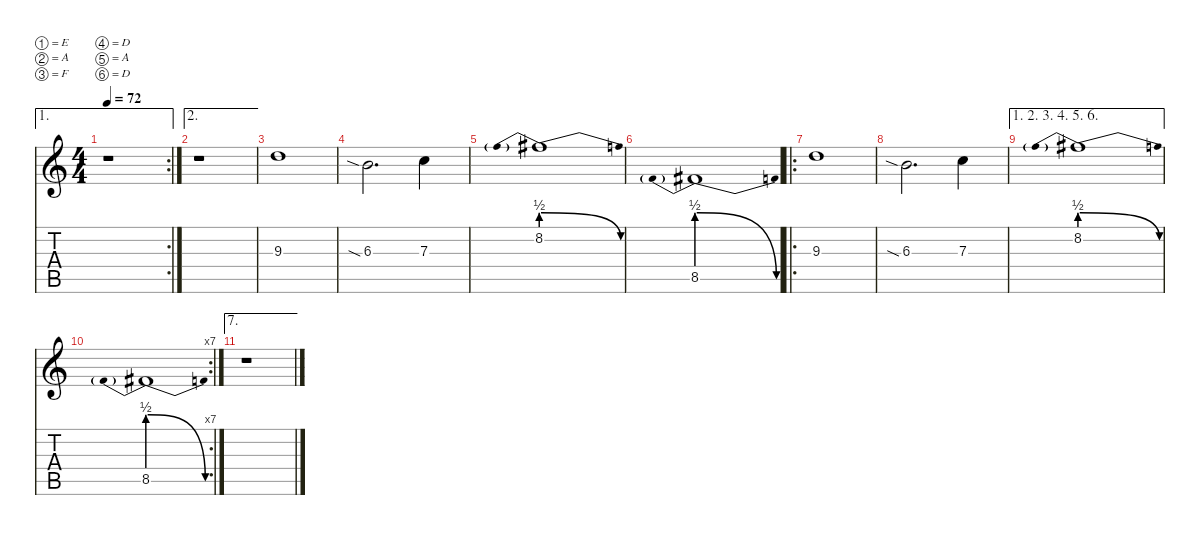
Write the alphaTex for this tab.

\defaultSystemsLayout 4
\hideDynamics
\bracketExtendMode nobrackets
\singleTrackTrackNamePolicy hidden
\multiTrackTrackNamePolicy hidden
\firstSystemTrackNameMode fullname
\firstSystemTrackNameOrientation horizontal
\otherSystemsTrackNameOrientation horizontal
\track ("Guitar 2" "od.guit.") {instrument overdrivenguitar}
\staff {score tabs}
\tuning (E4 A3 F3 D3 A2 D2)
\ae 1
\rc 2
\ts (4 4)
\tempo 72
\clef g2
\ks c
r.1{dy f beam Down} |
\ae 2
r.1{beam Down} |
9.3.1{instrument overdrivenguitar beam Down} |
6.3{sia}.2{d beam Down} 7.3.4{beam Down} |
8.2{be (prebendrelease 0 2 30 0)}.1{beam Down} |
8.5{be (prebendrelease 0 2 30 0)}.1{beam Up} |
\ro
9.3.1{beam Down} |
6.3{sia}.2{d beam Down} 7.3.4{beam Down} |
\ae (1 2 3 4 5 6)
8.2{be (prebendrelease 0 2 30 0)}.1{beam Down} |
\rc 7
8.5{be (prebendrelease 0 2 30 0)}.1{beam Up} |
\ae 7
r.1{beam Down}
